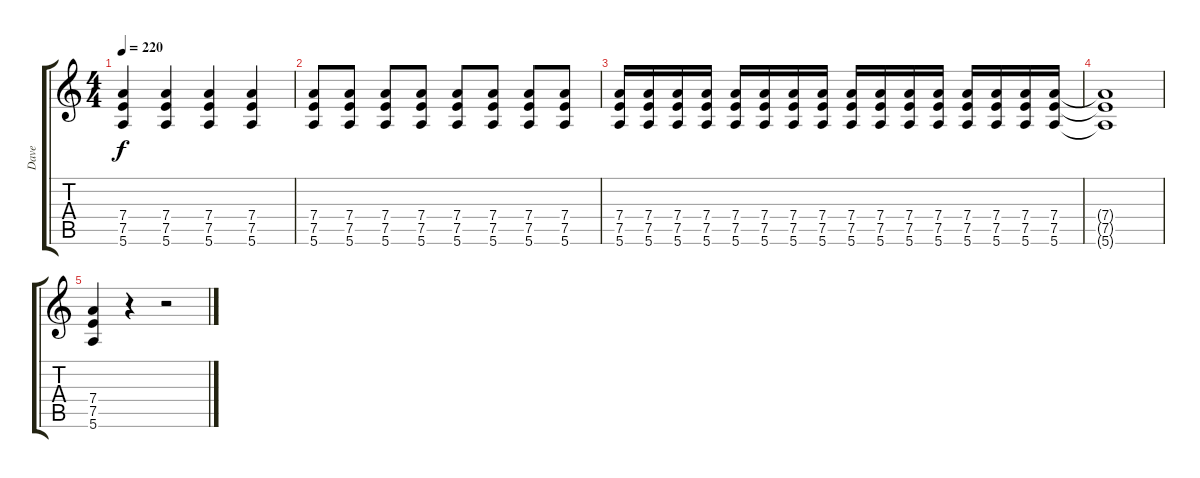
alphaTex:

\track ("Dave" "Dave") {instrument distortionguitar}
\staff {score tabs}
\tuning (E4 B3 G3 D3 A2 E2) {hide}
\ts (4 4)
\tempo 220
\clef g2
\ks c
(7.4 7.5 5.6).4{dy f} (7.4 7.5 5.6).4 (7.4 7.5 5.6).4 (7.4 7.5 5.6).4 |
(7.4 7.5 5.6).8 (7.4 7.5 5.6).8 (7.4 7.5 5.6).8 (7.4 7.5 5.6).8 (7.4 7.5 5.6).8 (7.4 7.5 5.6).8 (7.4 7.5 5.6).8 (7.4 7.5 5.6).8 |
(7.4 7.5 5.6).16 (7.4 7.5 5.6).16 (7.4 7.5 5.6).16 (7.4 7.5 5.6).16 (7.4 7.5 5.6).16 (7.4 7.5 5.6).16 (7.4 7.5 5.6).16 (7.4 7.5 5.6).16 (7.4 7.5 5.6).16 (7.4 7.5 5.6).16 (7.4 7.5 5.6).16 (7.4 7.5 5.6).16 (7.4 7.5 5.6).16 (7.4 7.5 5.6).16 (7.4 7.5 5.6).16 (7.4 7.5 5.6).16 |
(7.4{t} 7.5{t} 5.6{t}).1 |
(7.4 7.5 5.6).4 r.4 r.2
